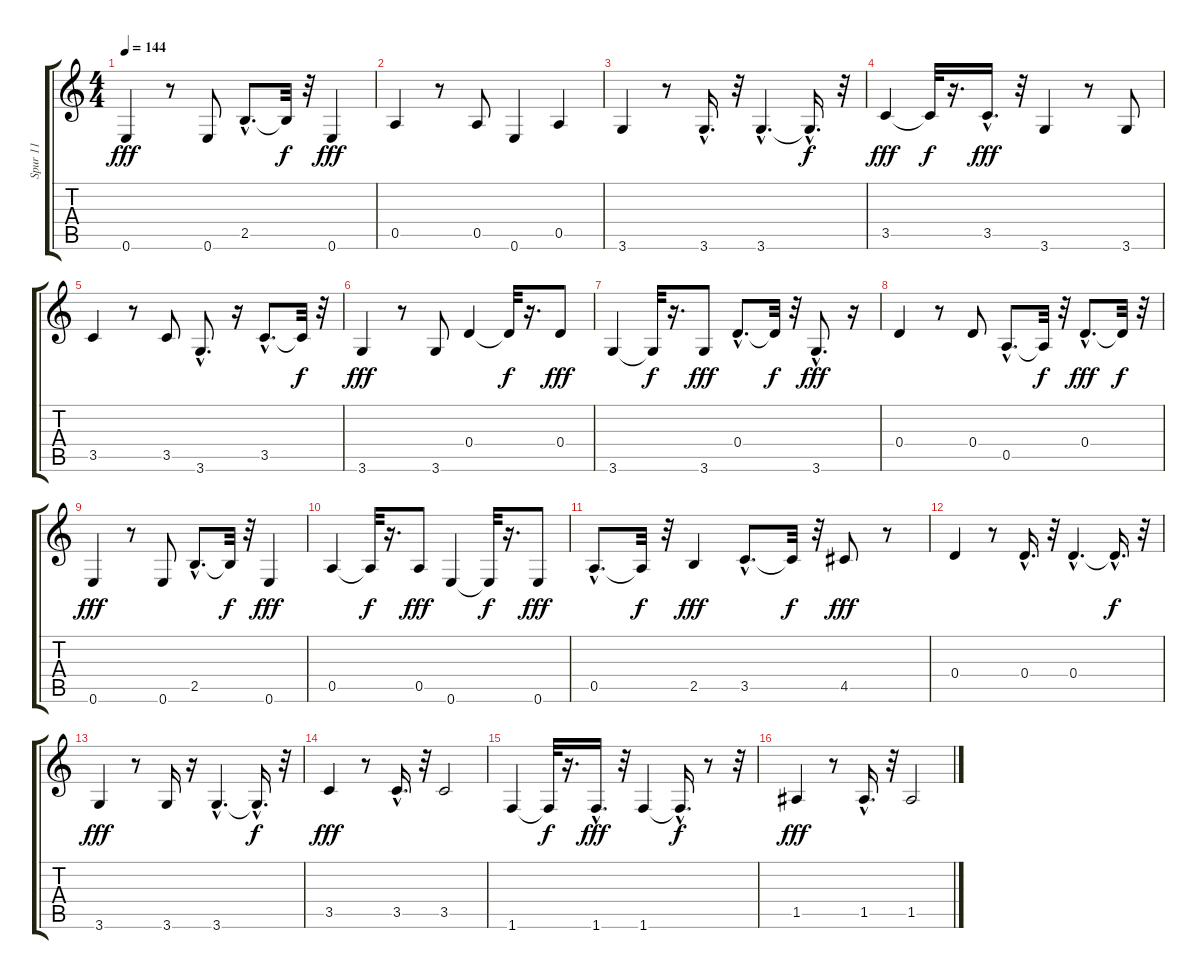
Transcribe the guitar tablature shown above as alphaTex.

\track ("Spur 11" "Spur 11") {instrument electricbassfinger}
\staff {score tabs}
\tuning (E4 B3 G3 D3 A2 E2) {hide}
\ts (4 4)
\tempo 144
\clef g2
\ks c
0.6.4{dy fff} r.8 0.6.8 2.5{hac}.8{d} 2.5{t}.32{dy f} r.32 0.6.4{dy fff} |
0.5.4 r.8 0.5.8 0.6.4 0.5.4 |
3.6.4 r.8 3.6{hac}.16{d} r.32 3.6{hac}.4{d} 3.6{hac t}.16{d dy f} r.32 |
3.5.4{dy fff} 3.5{t}.32{dy f} r.16{d} 3.5{hac}.16{d dy fff} r.32 3.6.4 r.8 3.6.8 |
3.5.4 r.8 3.5.8 3.6{hac}.8{d} r.16 3.5{hac}.8{d} 3.5{t}.32{dy f} r.32 |
3.6.4{dy fff} r.8 3.6.8 0.4.4 0.4{t}.32{dy f} r.16{d} 0.4.8{dy fff} |
3.6.4 3.6{t}.32{dy f} r.16{d} 3.6.8{dy fff} 0.4{hac}.8{d} 0.4{t}.32{dy f} r.32 3.6{hac}.8{d dy fff} r.16 |
0.4.4 r.8 0.4.8 0.5{hac}.8{d} 0.5{t}.32{dy f} r.32 0.4{hac}.8{d dy fff} 0.4{t}.32{dy f} r.32 |
0.6.4{dy fff} r.8 0.6.8 2.5{hac}.8{d} 2.5{t}.32{dy f} r.32 0.6.4{dy fff} |
0.5.4 0.5{t}.32{dy f} r.16{d} 0.5.8{dy fff} 0.6.4 0.6{t}.32{dy f} r.16{d} 0.6.8{dy fff} |
0.5{hac}.8{d} 0.5{t}.32{dy f} r.32 2.5.4{dy fff} 3.5{hac}.8{d} 3.5{t}.32{dy f} r.32 4.5.8{dy fff} r.8 |
0.4.4 r.8 0.4{hac}.16{d} r.32 0.4{hac}.4{d} 0.4{hac t}.16{d dy f} r.32 |
3.6.4{dy fff} r.8 3.6.16 r.16 3.6{hac}.4{d} 3.6{hac t}.16{d dy f} r.32 |
3.5.4{dy fff} r.8 3.5{hac}.16{d} r.32 3.5.2 |
1.6.4 1.6{t}.32{dy f} r.16{d} 1.6{hac}.16{d dy fff} r.32 1.6.4 1.6{hac t}.16{d dy f} r.8 r.32 |
1.5.4{dy fff} r.8 1.5{hac}.16{d} r.32 1.5.2
